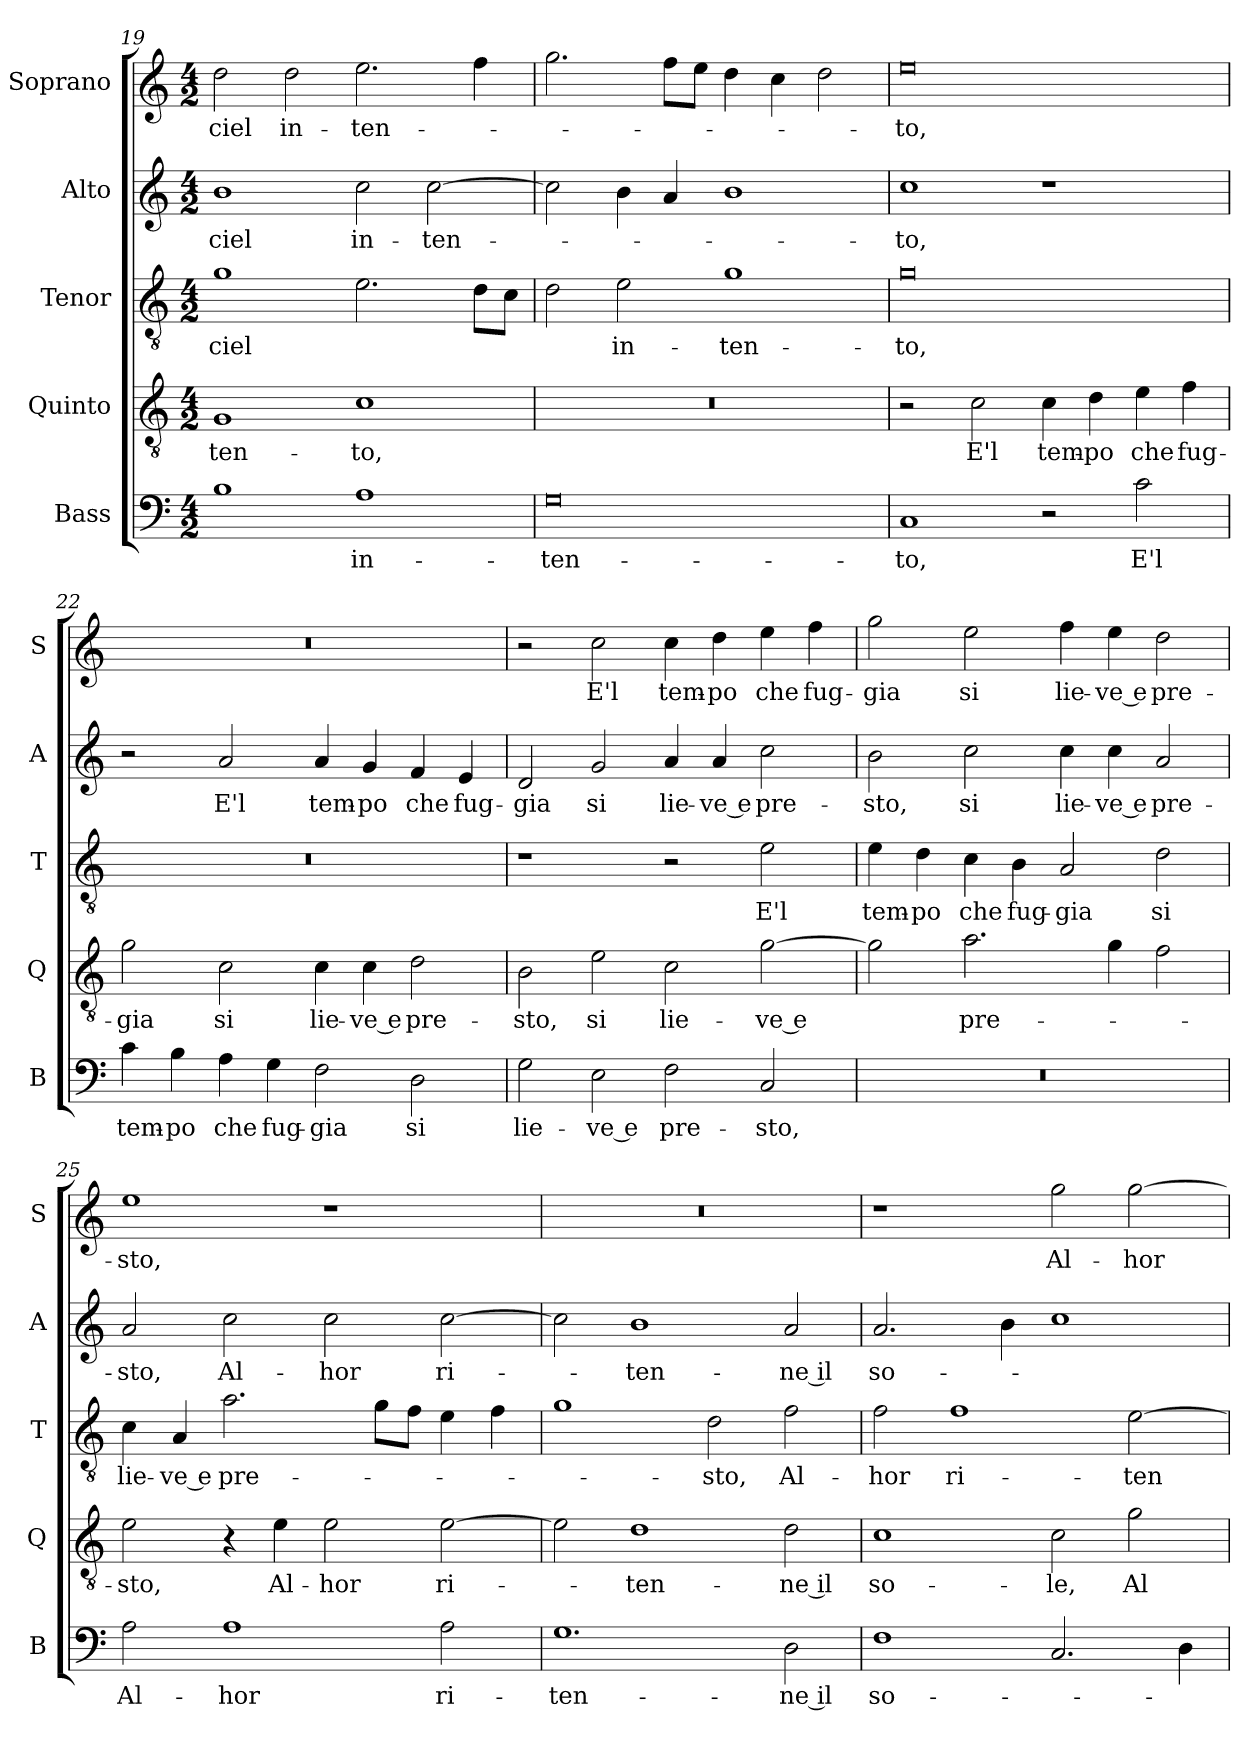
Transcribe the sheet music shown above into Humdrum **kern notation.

**kern	**text	**kern	**text	**kern	**text	**kern	**text	**kern	**text
*part5	*part5	*part4	*part4	*part3	*part3	*part2	*part2	*part1	*part1
*staff5	*staff5	*staff4	*staff4	*staff3	*staff3	*staff2	*staff2	*staff1	*staff1
*I"Bass	*	*I"Quinto	*	*I"Tenor	*	*I"Alto	*	*I"Soprano	*
*I'B	*	*I'Q	*	*I'T	*	*I'A	*	*I'S	*
*clefF4	*	*clefGv2	*	*clefGv2	*	*clefG2	*	*clefG2	*
*k[]	*	*k[]	*	*k[]	*	*k[]	*	*k[]	*
*C:	*	*C:	*	*C:	*	*C:	*	*C:	*
*M4/2	*	*M4/2	*	*M4/2	*	*M4/2	*	*M4/2	*
=19	=19	=19	=19	=19	=19	=19	=19	=19	=19
!	!	!	!LO:LY:b	!	!LO:LY:b	!	!LO:LY:b	!	!LO:LY:b
1B	.	1G	-ten-	1g	ciel	1b	ciel	2dd\	ciel
!	!	!	!	!	!	!	!	!	!LO:LY:b
.	.	.	.	.	.	.	.	2dd\	in-
!	!LO:LY:b	!	!LO:LY:b	!	!	!	!LO:LY:b	!	!LO:LY:b
1A	in-	1c	-to,	2.e\	.	2cc\	in-	2.ee\	-ten-
!	!	!	!	!	!	!	!LO:LY:b	!	!
.	.	.	.	.	.	[2cc\	-ten-	.	.
.	.	.	.	8d\L	.	.	.	4ff\	.
.	.	.	.	8c\J	.	.	.	.	.
=20	=20	=20	=20	=20	=20	=20	=20	=20	=20
!	!LO:LY:b	!	!	!	!	!	!	!	!
0G	-ten-	0r	.	2d\	.	2cc\]	.	2.gg\	.
!	!	!	!	!	!LO:LY:b	!	!	!	!
.	.	.	.	2e\	in-	4b\	.	.	.
.	.	.	.	.	.	4a/	.	8ff\L	.
.	.	.	.	.	.	.	.	8ee\J	.
!	!	!	!	!	!LO:LY:b	!	!	!	!
.	.	.	.	1g	-ten-	1b	.	4dd\	.
.	.	.	.	.	.	.	.	4cc\	.
.	.	.	.	.	.	.	.	2dd\	.
!!LO:LB:g=z
=21	=21	=21	=21	=21	=21	=21	=21	=21	=21
!	!LO:LY:b	!	!	!	!LO:LY:b	!	!LO:LY:b	!	!LO:LY:b
1C	-to,	2r	.	0g	-to,	1cc	-to,	0ee	-to,
!	!	!	!LO:LY:b	!	!	!	!	!	!
.	.	2c\	E'l	.	.	.	.	.	.
!	!	!	!LO:LY:b	!	!	!	!	!	!
2r	.	4c\	tem-	.	.	1r	.	.	.
!	!	!	!LO:LY:b	!	!	!	!	!	!
.	.	4d\	-po	.	.	.	.	.	.
!	!LO:LY:b	!	!LO:LY:b	!	!	!	!	!	!
2c\	E'l	4e\	che	.	.	.	.	.	.
!	!	!	!LO:LY:b	!	!	!	!	!	!
.	.	4f\	fug-	.	.	.	.	.	.
=22	=22	=22	=22	=22	=22	=22	=22	=22	=22
!	!LO:LY:b	!	!LO:LY:b	!	!	!	!	!	!
4c\	tem-	2g\	-gia	0r	.	2r	.	0r	.
!	!LO:LY:b	!	!	!	!	!	!	!	!
4B\	-po	.	.	.	.	.	.	.	.
!	!LO:LY:b	!	!LO:LY:b	!	!	!	!LO:LY:b	!	!
4A\	che	2c\	si	.	.	2a/	E'l	.	.
!	!LO:LY:b	!	!	!	!	!	!	!	!
4G\	fug-	.	.	.	.	.	.	.	.
!	!LO:LY:b	!	!LO:LY:b	!	!	!	!LO:LY:b	!	!
2F\	-gia	4c\	lie-	.	.	4a/	tem-	.	.
!	!	!	!LO:LY:b	!	!	!	!LO:LY:b	!	!
.	.	4c\	-ve e	.	.	4g/	-po	.	.
!	!LO:LY:b	!	!LO:LY:b	!	!	!	!LO:LY:b	!	!
2D\	si	2d\	pre-	.	.	4f/	che	.	.
!	!	!	!	!	!	!	!LO:LY:b	!	!
.	.	.	.	.	.	4e/	fug-	.	.
=23	=23	=23	=23	=23	=23	=23	=23	=23	=23
!	!LO:LY:b	!	!LO:LY:b	!	!	!	!LO:LY:b	!	!
2G\	lie-	2B\	-sto,	1r	.	2d/	-gia	2r	.
!	!LO:LY:b	!	!LO:LY:b	!	!	!	!LO:LY:b	!	!LO:LY:b
2E\	-ve e	2e\	si	.	.	2g/	si	2cc\	E'l
!	!LO:LY:b	!	!LO:LY:b	!	!	!	!LO:LY:b	!	!LO:LY:b
2F\	pre-	2c\	lie-	2r	.	4a/	lie-	4cc\	tem-
!	!	!	!	!	!	!	!LO:LY:b	!	!LO:LY:b
.	.	.	.	.	.	4a/	-ve e	4dd\	-po
!	!LO:LY:b	!	!LO:LY:b	!	!LO:LY:b	!	!LO:LY:b	!	!LO:LY:b
2C/	-sto,	[2g\	-ve e	2e\	E'l	2cc\	pre-	4ee\	che
!	!	!	!	!	!	!	!	!	!LO:LY:b
.	.	.	.	.	.	.	.	4ff\	fug-
!!LO:PB:g=z
=24	=24	=24	=24	=24	=24	=24	=24	=24	=24
!	!	!	!	!	!LO:LY:b	!	!LO:LY:b	!	!LO:LY:b
0r	.	2g\]	.	4e\	tem-	2b\	-sto,	2gg\	-gia
!	!	!	!	!	!LO:LY:b	!	!	!	!
.	.	.	.	4d\	-po	.	.	.	.
!	!	!	!LO:LY:b	!	!LO:LY:b	!	!LO:LY:b	!	!LO:LY:b
.	.	2.a\	pre-	4c\	che	2cc\	si	2ee\	si
!	!	!	!	!	!LO:LY:b	!	!	!	!
.	.	.	.	4B\	fug-	.	.	.	.
!	!	!	!	!	!LO:LY:b	!	!LO:LY:b	!	!LO:LY:b
.	.	.	.	2A/	-gia	4cc\	lie-	4ff\	lie-
!	!	!	!	!	!	!	!LO:LY:b	!	!LO:LY:b
.	.	4g\	.	.	.	4cc\	-ve e	4ee\	-ve e
!	!	!	!	!	!LO:LY:b	!	!LO:LY:b	!	!LO:LY:b
.	.	2f\	.	2d\	si	2a/	pre-	2dd\	pre-
=25	=25	=25	=25	=25	=25	=25	=25	=25	=25
!	!LO:LY:b	!	!LO:LY:b	!	!LO:LY:b	!	!LO:LY:b	!	!LO:LY:b
2A\	Al-	2e\	-sto,	4c\	lie-	2a/	-sto,	1ee	-sto,
!	!	!	!	!	!LO:LY:b	!	!	!	!
.	.	.	.	4A/	-ve e	.	.	.	.
!	!LO:LY:b	!	!	!	!LO:LY:b	!	!LO:LY:b	!	!
1A	-hor	4r	.	2.a\	pre-	2cc\	Al-	.	.
!	!	!	!LO:LY:b	!	!	!	!	!	!
.	.	4e\	Al-	.	.	.	.	.	.
!	!	!	!LO:LY:b	!	!	!	!LO:LY:b	!	!
.	.	2e\	-hor	.	.	2cc\	-hor	1r	.
.	.	.	.	8g\L	.	.	.	.	.
.	.	.	.	8f\J	.	.	.	.	.
!	!LO:LY:b	!	!LO:LY:b	!	!	!	!LO:LY:b	!	!
2A\	ri-	[2e\	ri-	4e\	.	[2cc\	ri-	.	.
.	.	.	.	4f\	.	.	.	.	.
=26	=26	=26	=26	=26	=26	=26	=26	=26	=26
!	!LO:LY:b	!	!	!	!	!	!	!	!
1.G	-ten-	2e\]	.	1g	.	2cc\]	.	0r	.
!	!	!	!LO:LY:b	!	!	!	!LO:LY:b	!	!
.	.	1d	-ten-	.	.	1b	-ten-	.	.
!	!	!	!	!	!LO:LY:b	!	!	!	!
.	.	.	.	2d\	-sto,	.	.	.	.
!	!LO:LY:b	!	!LO:LY:b	!	!LO:LY:b	!	!LO:LY:b	!	!
2D\	-ne il	2d\	-ne il	2f\	Al-	2a/	-ne il	.	.
=27	=27	=27	=27	=27	=27	=27	=27	=27	=27
!	!LO:LY:b	!	!LO:LY:b	!	!LO:LY:b	!	!LO:LY:b	!	!
1F	so-	1c	so-	2f\	-hor	2.a/	so-	1r	.
!	!	!	!	!	!LO:LY:b	!	!	!	!
.	.	.	.	1f	ri-	.	.	.	.
.	.	.	.	.	.	4b\	.	.	.
!	!	!	!LO:LY:b	!	!	!	!	!	!LO:LY:b
2.C/	.	2c\	-le,	.	.	1cc	.	2gg\	Al-
!	!	!	!LO:LY:b	!	!LO:LY:b	!	!	!	!LO:LY:b
.	.	2g\	Al-	[2e\	-ten-	.	.	[2gg\	-hor
4D\	.	.	.	.	.	.	.	.	.
=	=	=	=	=	=	=	=	=	=
*-	*-	*-	*-	*-	*-	*-	*-	*-	*-
